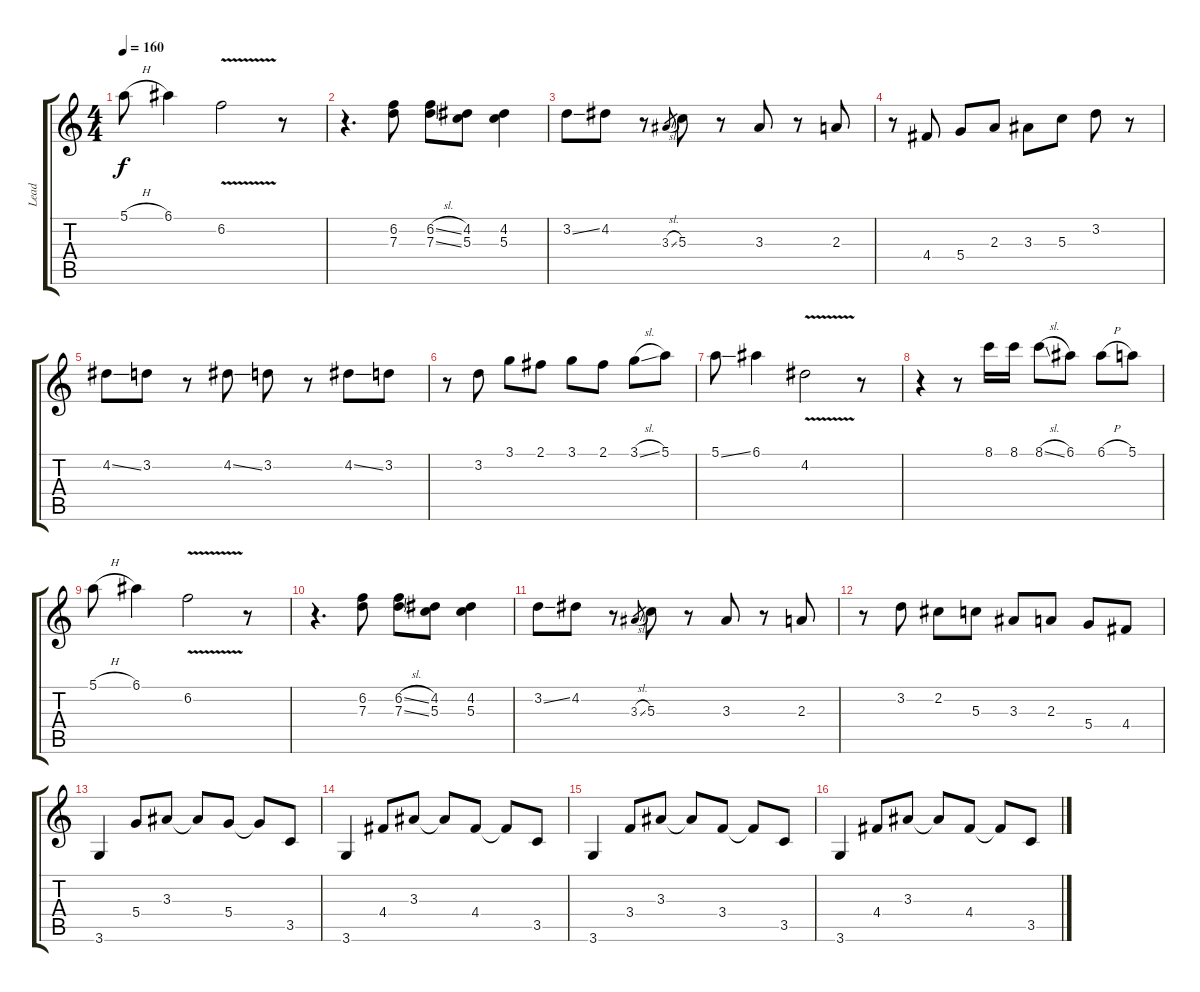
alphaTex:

\track ("Lead" "Lead") {instrument acousticguitarsteel}
\staff {score tabs}
\tuning (E4 B3 G3 D3 A2 E2) {hide}
\ts (4 4)
\tempo 160
\clef g2
\ks c
5.1{h}.8{dy f} 6.1.4 6.2{v}.2 r.8 |
r.4{d} (6.2 7.3).8 (6.2{sl} 7.3{sl}).8 (4.2 5.3).8 (4.2 5.3).4 |
3.2{ss}.8 4.2.8 r.8 3.3{sl}.8{gr} 5.3.8 r.8 3.3.8 r.8 2.3.8 |
r.8 4.4.8 5.4.8 2.3.8 3.3.8 5.3.8 3.2.8 r.8 |
4.2{ss}.8 3.2.8 r.8 4.2{ss}.8 3.2.8 r.8 4.2{ss}.8 3.2.8 |
r.8 3.2.8 3.1.8 2.1.8 3.1.8 2.1.8 3.1{sl}.8 5.1.8 |
5.1{ss}.8 6.1.4 4.2{v}.2 r.8 |
r.4 r.8 8.1.16 8.1.16 8.1{sl}.8 6.1.8 6.1{h}.8 5.1.8 |
5.1{h}.8 6.1.4 6.2{v}.2 r.8 |
r.4{d} (6.2 7.3).8 (6.2{sl} 7.3{sl}).8 (4.2 5.3).8 (4.2 5.3).4 |
3.2{ss}.8 4.2.8 r.8 3.3{sl}.8{gr} 5.3.8 r.8 3.3.8 r.8 2.3.8 |
r.8 3.2.8 2.2.8 5.3.8 3.3.8 2.3.8 5.4.8 4.4.8 |
3.6.4 5.4.8 3.3.8 3.3{t}.8 5.4.8 5.4{t}.8 3.5.8 |
3.6.4 4.4.8 3.3.8 3.3{t}.8 4.4.8 4.4{t}.8 3.5.8 |
3.6.4 3.4.8 3.3.8 3.3{t}.8 3.4.8 3.4{t}.8 3.5.8 |
3.6.4 4.4.8 3.3.8 3.3{t}.8 4.4.8 4.4{t}.8 3.5.8
